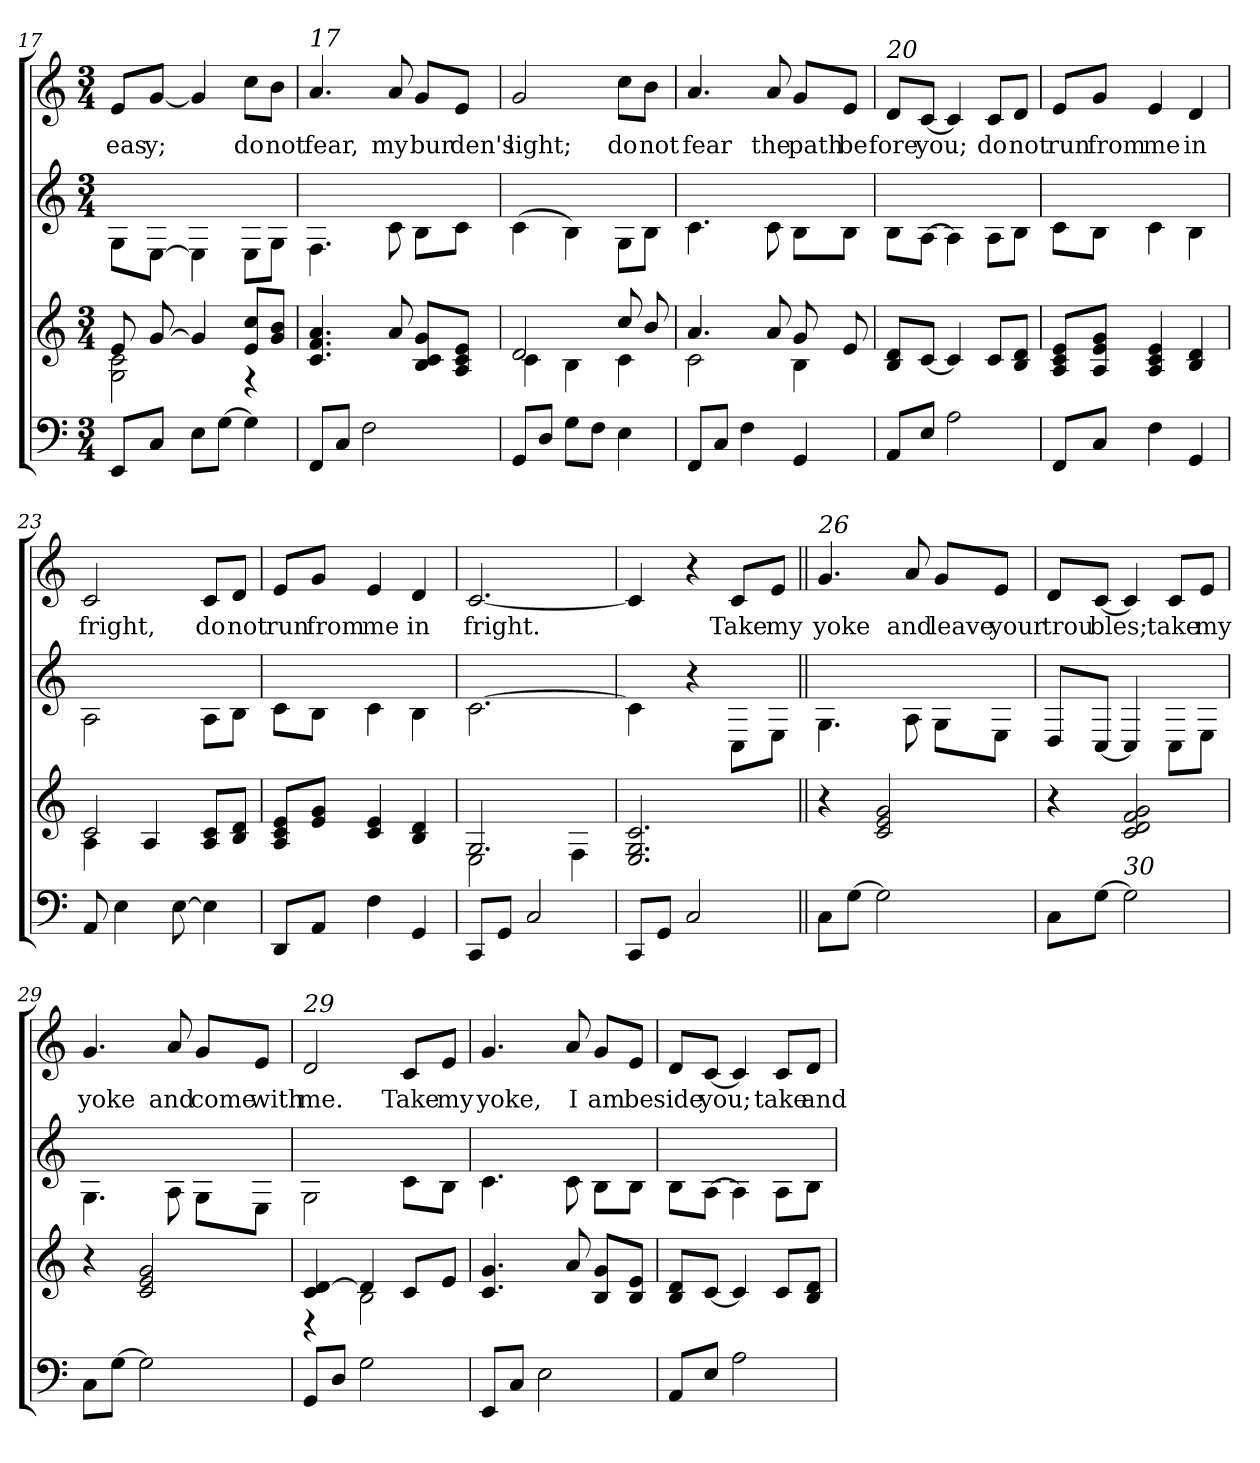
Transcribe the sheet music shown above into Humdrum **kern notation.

**kern	**kern	**kern	**kern	**text
*part3	*part3	*part2	*part1	*part1
*staff4	*staff3	*staff2	*staff1	*staff1
*clefF4	*clefG2	*clefG2	*clefG2	*
*k[]	*k[]	*k[]	*k[]	*
*M3/4	*M3/4	*M3/4	*M3/4	*
=17	=17	=17	=17	=17
*	*^	*	*	*
!	!	!	!	!	!LO:LY:b
8EE/L	8e/	2G\ 2c\	8G\L	8e/L	eas
!	!	!	!	!	!LO:LY:b
8C/J	[8g/	.	[8E\J	[8g/J	y;
8E\L	4g/]	.	4E\]	4g/]	.
[8G\J	.	.	.	.	.
!	!	!	!	!	!LO:LY:b
4G\]	8e/ 8cc/L	4r	8E\L	8cc\L	do
!	!	!	!	!	!LO:LY:b
.	8g/ 8b/J	.	8G\J	8b\J	not
*	*v	*v	*	*	*
!!LO:LB:g=z
=18	=18	=18	=18	=18
!	!	!	!LO:TX:a:i:t=17	!
!	!	!	!	!LO:LY:b
8FF/L	4.c/ 4.f/ 4.a/	4.F\	4.a/	fear,
8C/J	.	.	.	.
2F\	.	.	.	.
!	!	!	!	!LO:LY:b
.	8a/	8c\	8a/	my
!	!	!	!	!LO:LY:b
.	8B/ 8c/ 8g/L	8B\L	8g/L	bur
!	!	!	!	!LO:LY:b
.	8A/ 8c/ 8e/J	8c\J	8e/J	den's
=19	=19	=19	=19	=19
*	*^	*	*	*
!	!	!	!	!	!LO:LY:b
8GG/L	2d/	4c\	(>4c\	2g/	light;
8D/J	.	.	.	.	.
8G\L	.	4B\	4B\)	.	.
8F\J	.	.	.	.	.
!	!	!	!	!	!LO:LY:b
4E\	8cc/	4c\	8G\L	8cc\L	do
!	!	!	!	!	!LO:LY:b
.	8b/	.	8B\J	8b\J	not
=20	=20	=20	=20	=20	=20
!	!	!	!	!	!LO:LY:b
8FF/L	4.a/	2c\	4.c\	4.a/	fear
8C/J	.	.	.	.	.
4F\	.	.	.	.	.
!	!	!	!	!	!LO:LY:b
.	8a/	.	8c\	8a/	the
!	!	!	!	!	!LO:LY:b
4GG/	8g/	4B\	8B\L	8g/L	path
!	!	!	!	!	!LO:LY:b
.	8e/	.	8B\J	8e/J	be
*	*v	*v	*	*	*
!!LO:PB:g=z
=21	=21	=21	=21	=21
!	!	!	!LO:TX:a:i:t=20	!
!	!	!	!	!LO:LY:b
8AA/L	8B/ 8d/L	8B\L	8d/L	fore
!	!	!	!	!LO:LY:b
8E/J	[8c/J	[8A\J	[8c/J	you;
2A\	4c/]	4A\]	4c/]	.
!	!	!	!	!LO:LY:b
.	8c/L	8A\L	8c/L	do
!	!	!	!	!LO:LY:b
.	8B/ 8d/J	8B\J	8d/J	not
=22	=22	=22	=22	=22
!	!	!	!	!LO:LY:b
8FF/L	8A/ 8c/ 8e/L	8c\L	8e/L	run
!	!	!	!	!LO:LY:b
8C/J	8A/ 8e/ 8g/J	8B\J	8g/J	from
!	!	!	!	!LO:LY:b
4F\	4A/ 4c/ 4e/	4c\	4e/	me
!	!	!	!	!LO:LY:b
4GG/	4B/ 4d/	4B\	4d/	in
=23	=23	=23	=23	=23
*	*^	*	*	*
!	!	!	!	!	!LO:LY:b
8AA/	2c/	4A\	2A\	2c/	fright,
4E\	.	.	.	.	.
.	.	4A/	.	.	.
[8E\	.	.	.	.	.
!	!	!	!	!	!LO:LY:b
4E\]	4ryy	8A/ 8c/L	8A\L	8c/L	do
!	!	!	!	!	!LO:LY:b
.	.	8B/ 8d/J	8B\J	8d/J	not
!!LO:LB:g=z
=24	=24	=24	=24	=24	=24
!	!	!	!	!	!LO:LY:b
*	*v	*v	*	*	*
8DD/L	8A/ 8c/ 8e/L	8c\L	8e/L	run
!	!	!	!	!LO:LY:b
8AA/J	8e/ 8g/J	8B\J	8g/J	from
!	!	!	!	!LO:LY:b
4F\	4c/ 4e/	4c\	4e/	me
!	!	!	!	!LO:LY:b
4GG/	4B/ 4d/	4B\	4d/	in
=25	=25	=25	=25	=25
*	*^	*	*	*
!	!	!	!	!	!LO:LY:b
8CC/L	2.G/	2E\	[2.c\	[2.c/	fright.
8GG/J	.	.	.	.	.
2C/	.	.	.	.	.
.	.	4F\	.	.	.
*	*v	*v	*	*	*
=26	=26	=26	=26	=26
8CC/L	2.E/ 2.G/ 2.c/	4c\]	4c/]	.
8GG/J	.	.	.	.
2C/	.	4r	4r	.
!	!	!	!	!LO:LY:b
.	.	8C\L	8c/L	Take
!	!	!	!	!LO:LY:b
.	.	8E\J	8e/J	my
!!LO:LB:g=z
=27||	=27||	=27||	=27||	=27||
!	!	!	!LO:TX:a:i:t=26	!
!	!	!	!	!LO:LY:b
8C\L	4r	4.G\	4.g/	yoke
[8G\J	.	.	.	.
2G\]	2c/ 2e/ 2g/	.	.	.
!	!	!	!	!LO:LY:b
.	.	8A\	8a/	and
!	!	!	!	!LO:LY:b
.	.	8G\L	8g/L	leave
!	!	!	!	!LO:LY:b
.	.	8E\J	8e/J	your
=28	=28	=28	=28	=28
!	!	!	!	!LO:LY:b
8C\L	4r	8D/L	8d/L	trou
!	!	!	!	!LO:LY:b
[8G\J	.	[8C/J	[8c/J	bles;
!LO:TX:a:i:t=30	!	!	!	!
2G\]	2c/ 2d/ 2f/ 2g/	4C/]	4c/]	.
!	!	!	!	!LO:LY:b
.	.	8C\L	8c/L	take
!	!	!	!	!LO:LY:b
.	.	8E\J	8e/J	my
=29	=29	=29	=29	=29
!	!	!	!	!LO:LY:b
8C\L	4r	4.G\	4.g/	yoke
[8G\J	.	.	.	.
2G\]	2c/ 2e/ 2g/	.	.	.
!	!	!	!	!LO:LY:b
.	.	8A\	8a/	and
!	!	!	!	!LO:LY:b
.	.	8G\L	8g/L	come
!	!	!	!	!LO:LY:b
.	.	8E\J	8e/J	with
!!LO:PB:g=z
=30	=30	=30	=30	=30
*	*^	*	*	*
!	!	!	!	!LO:TX:a:i:t=29	!
!	!	!	!	!	!LO:LY:b
8GG/L	4c/ [4d/	4r	2G\	2d/	me.
8D/J	.	.	.	.	.
2G\	4d/]	2B\	.	.	.
!	!	!	!	!	!LO:LY:b
.	8c/L	.	8c\L	8c/L	Take
!	!	!	!	!	!LO:LY:b
.	8e/J	.	8B\J	8e/J	my
*	*v	*v	*	*	*
=31	=31	=31	=31	=31
!	!	!	!	!LO:LY:b
8EE/L	4.c/ 4.g/	4.c\	4.g/	yoke,
8C/J	.	.	.	.
2E\	.	.	.	.
!	!	!	!	!LO:LY:b
.	8a/	8c\	8a/	I
!	!	!	!	!LO:LY:b
.	8B/ 8g/L	8B\L	8g/L	am
!	!	!	!	!LO:LY:b
.	8B/ 8e/J	8B\J	8e/J	be
=32	=32	=32	=32	=32
!	!	!	!	!LO:LY:b
8AA/L	8B/ 8d/L	8B\L	8d/L	side
!	!	!	!	!LO:LY:b
8E/J	[8c/J	[8A\J	[8c/J	you;
2A\	4c/]	4A\]	4c/]	.
!	!	!	!	!LO:LY:b
.	8c/L	8A\L	8c/L	take
!	!	!	!	!LO:LY:b
.	8B/ 8d/J	8B\J	8d/J	and
=	=	=	=	=
*-	*-	*-	*-	*-
